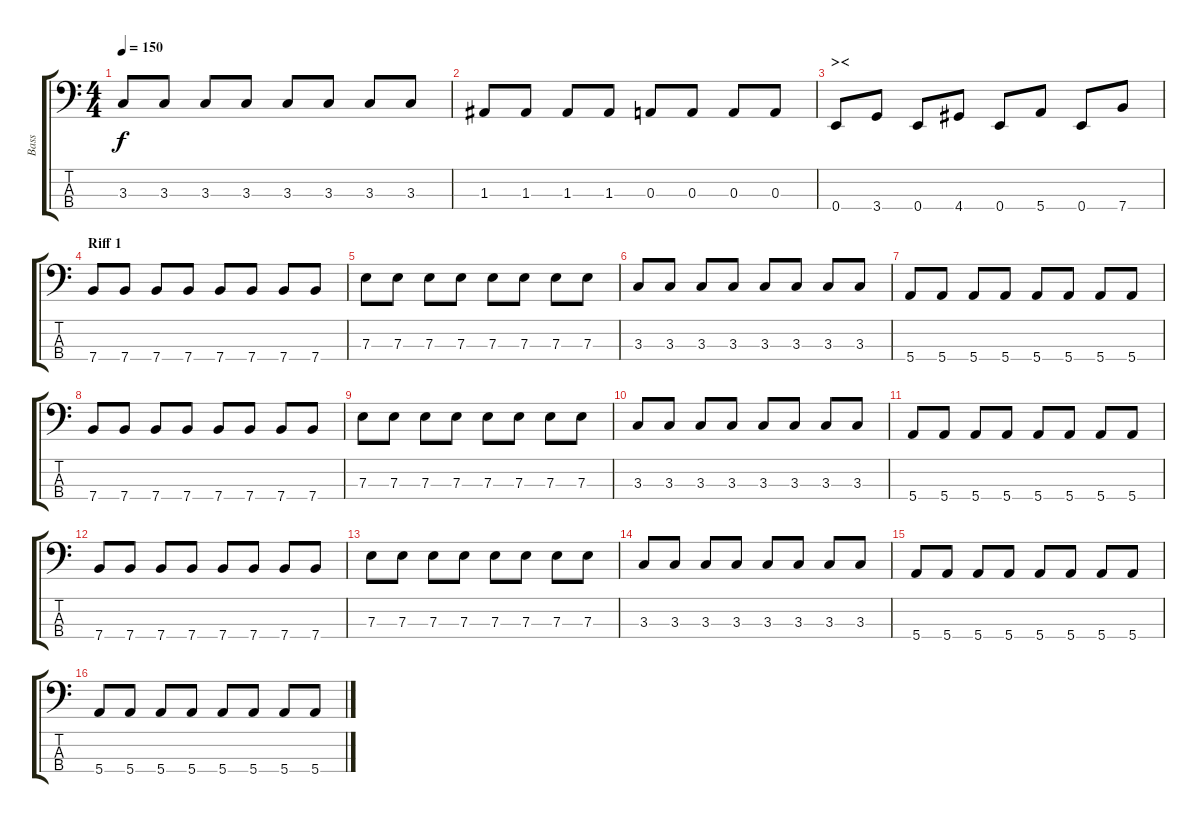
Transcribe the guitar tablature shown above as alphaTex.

\track ("Bass" "Bass") {instrument electricbassfinger}
\staff {score tabs}
\tuning (G2 D2 A1 E1) {hide}
\ts (4 4)
\tempo 150
\clef f4
\ks c
3.3.8{dy f} 3.3.8 3.3.8 3.3.8 3.3.8 3.3.8 3.3.8 3.3.8 |
1.3.8 1.3.8 1.3.8 1.3.8 0.3.8 0.3.8 0.3.8 0.3.8 |
\section ("" "><")
0.4.8 3.4.8 0.4.8 4.4.8 0.4.8 5.4.8 0.4.8 7.4.8 |
\section ("" "Riff 1")
7.4.8 7.4.8 7.4.8 7.4.8 7.4.8 7.4.8 7.4.8 7.4.8 |
7.3.8 7.3.8 7.3.8 7.3.8 7.3.8 7.3.8 7.3.8 7.3.8 |
3.3.8 3.3.8 3.3.8 3.3.8 3.3.8 3.3.8 3.3.8 3.3.8 |
5.4.8 5.4.8 5.4.8 5.4.8 5.4.8 5.4.8 5.4.8 5.4.8 |
7.4.8 7.4.8 7.4.8 7.4.8 7.4.8 7.4.8 7.4.8 7.4.8 |
7.3.8 7.3.8 7.3.8 7.3.8 7.3.8 7.3.8 7.3.8 7.3.8 |
3.3.8 3.3.8 3.3.8 3.3.8 3.3.8 3.3.8 3.3.8 3.3.8 |
5.4.8 5.4.8 5.4.8 5.4.8 5.4.8 5.4.8 5.4.8 5.4.8 |
7.4.8 7.4.8 7.4.8 7.4.8 7.4.8 7.4.8 7.4.8 7.4.8 |
7.3.8 7.3.8 7.3.8 7.3.8 7.3.8 7.3.8 7.3.8 7.3.8 |
3.3.8 3.3.8 3.3.8 3.3.8 3.3.8 3.3.8 3.3.8 3.3.8 |
5.4.8 5.4.8 5.4.8 5.4.8 5.4.8 5.4.8 5.4.8 5.4.8 |
5.4.8 5.4.8 5.4.8 5.4.8 5.4.8 5.4.8 5.4.8 5.4.8
